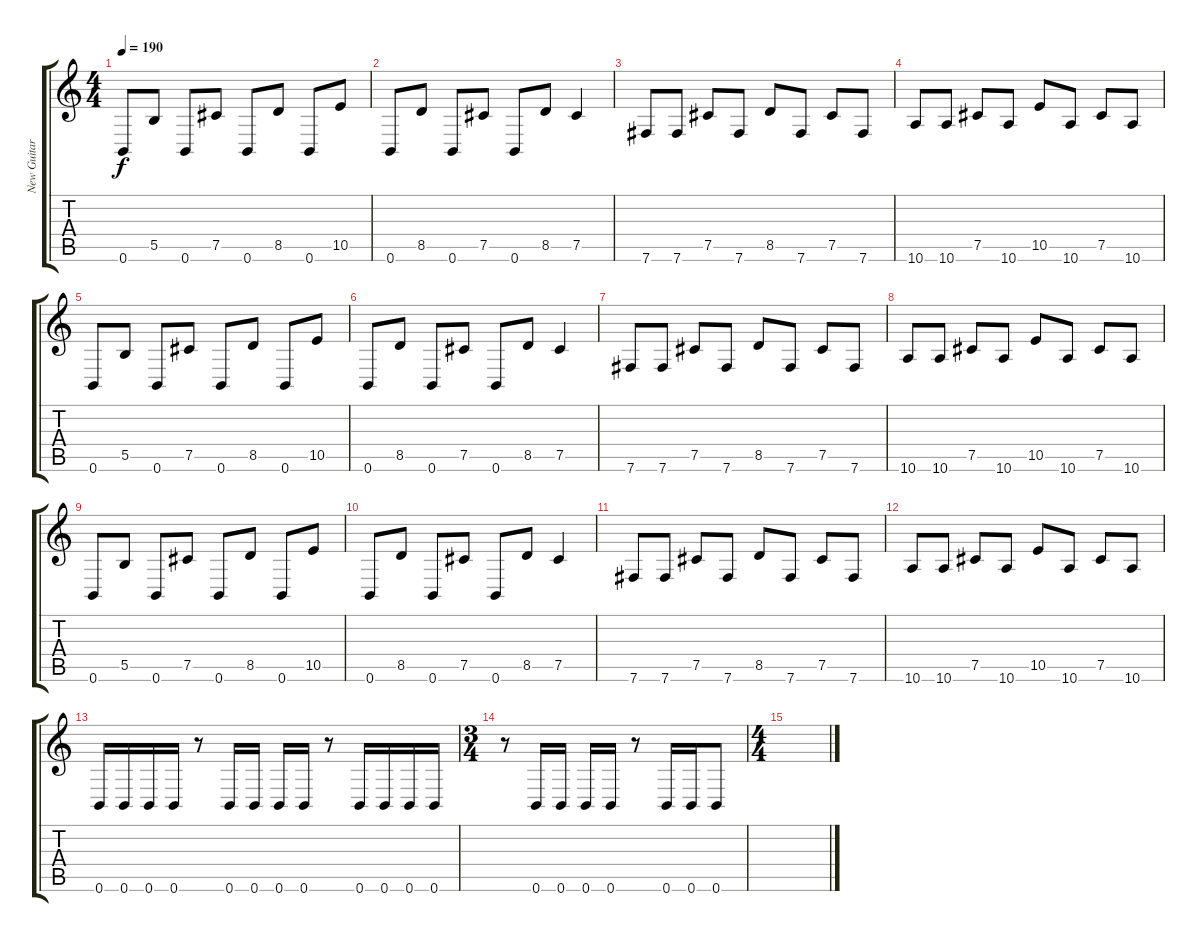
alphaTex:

\track ("New Guitar" "New Guitar") {instrument distortionguitar}
\staff {score tabs}
\tuning (Db4 Ab3 E3 B2 Gb2 B1) {hide}
\ts (4 4)
\tempo 190
\clef g2
\ks c
0.6.8{dy f} 5.5.8 0.6.8 7.5.8 0.6.8 8.5.8 0.6.8 10.5.8 |
0.6.8 8.5.8 0.6.8 7.5.8 0.6.8 8.5.8 7.5.4 |
7.6.8 7.6.8 7.5.8 7.6.8 8.5.8 7.6.8 7.5.8 7.6.8 |
10.6.8 10.6.8 7.5.8 10.6.8 10.5.8 10.6.8 7.5.8 10.6.8 |
0.6.8 5.5.8 0.6.8 7.5.8 0.6.8 8.5.8 0.6.8 10.5.8 |
0.6.8 8.5.8 0.6.8 7.5.8 0.6.8 8.5.8 7.5.4 |
7.6.8 7.6.8 7.5.8 7.6.8 8.5.8 7.6.8 7.5.8 7.6.8 |
10.6.8 10.6.8 7.5.8 10.6.8 10.5.8 10.6.8 7.5.8 10.6.8 |
0.6.8 5.5.8 0.6.8 7.5.8 0.6.8 8.5.8 0.6.8 10.5.8 |
0.6.8 8.5.8 0.6.8 7.5.8 0.6.8 8.5.8 7.5.4 |
7.6.8 7.6.8 7.5.8 7.6.8 8.5.8 7.6.8 7.5.8 7.6.8 |
10.6.8 10.6.8 7.5.8 10.6.8 10.5.8 10.6.8 7.5.8 10.6.8 |
0.6.16 0.6.16 0.6.16 0.6.16 r.8 0.6.16 0.6.16 0.6.16 0.6.16 r.8 0.6.16 0.6.16 0.6.16 0.6.16 |
\ts (3 4)
r.8 0.6.16 0.6.16 0.6.16 0.6.16 r.8 0.6.16 0.6.16 0.6.8 |
\ts (4 4)
